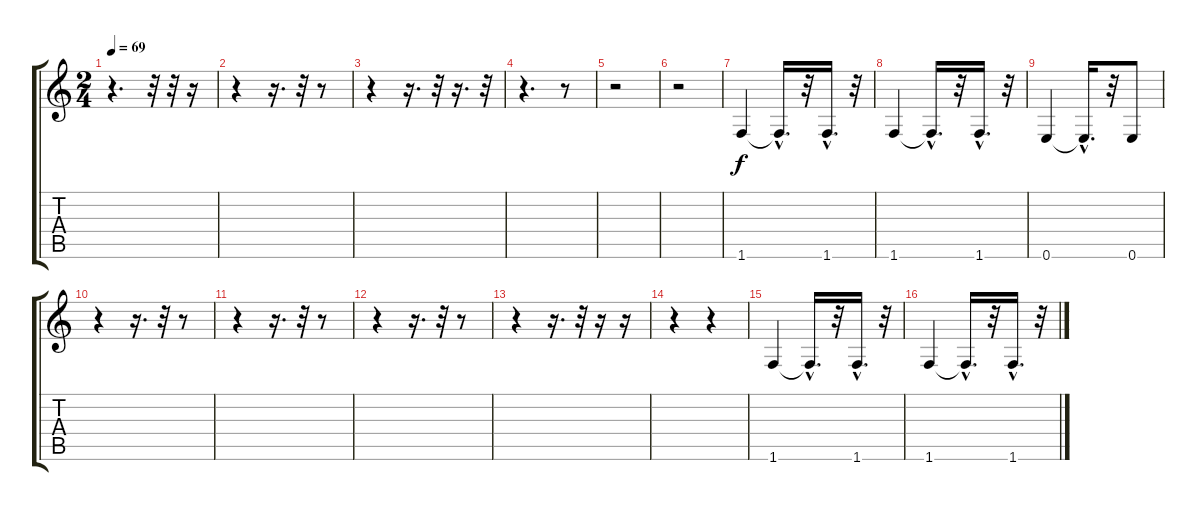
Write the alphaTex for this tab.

\track "" {instrument fretlessbass}
\staff {score tabs}
\tuning (E4 B3 G3 D3 A2 E2) {hide}
\ts (2 4)
\tempo 69
\clef g2
\ks c
r.4{d dy f} r.32 r.32 r.16 |
r.4 r.16{d} r.32 r.8 |
r.4 r.16{d} r.32 r.16{d} r.32 |
r.4{d} r.8 |
r.2 |
r.2 |
1.6.4 1.6{hac t}.16{d} r.32 1.6{hac}.16{d} r.32 |
1.6.4 1.6{hac t}.16{d} r.32 1.6{hac}.16{d} r.32 |
0.6.4 0.6{hac t}.16{d} r.32 0.6.8 |
r.4 r.16{d} r.32 r.8 |
r.4 r.16{d} r.32 r.8 |
r.4 r.16{d} r.32 r.8 |
r.4 r.16{d} r.32 r.16 r.16 |
r.4 r.4 |
1.6.4 1.6{hac t}.16{d} r.32 1.6{hac}.16{d} r.32 |
1.6.4 1.6{hac t}.16{d} r.32 1.6{hac}.16{d} r.32
